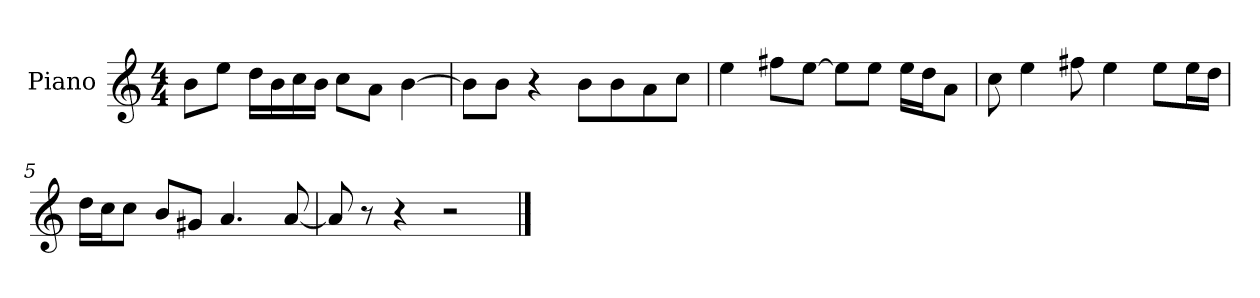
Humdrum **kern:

**kern
*part1
*staff1
*I"Piano
*I'P-no
*clefG2
*k[]
*M4/4
*MM90
=1
8b\L
8ee\J
16dd\LL
16b\
16cc\
16b\JJ
8cc\L
8a\J
[4b\
=2
8b\L]
8b\J
4r
8b\L
8b\
8a\
8cc\J
=3
4ee\
8ff#X\L
[8ee\J
8ee\L]
8ee\J
16ee\LL
16dd\J
8a\J
=4
8cc\
4ee\
8ff#X\
4ee\
8ee\L
16ee\L
16dd\JJ
!!LO:LB:g=z
=5
16dd\LL
16cc\J
8cc\J
8b/L
8g#X/J
4.a/
[8a/
=6
8a/]
8r
4r
2r
==
*-
